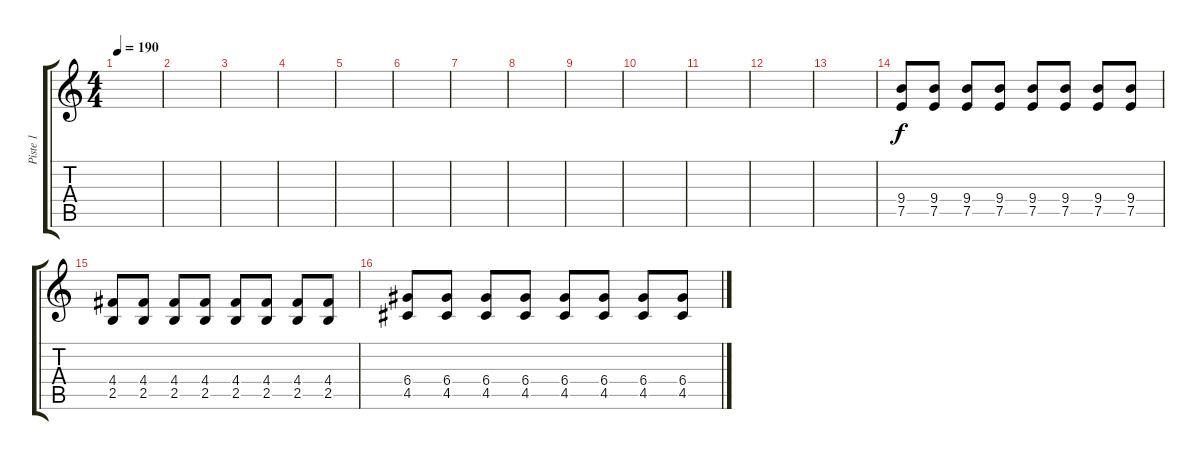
\track ("Piste 1" "Piste 1") {instrument distortionguitar}
\staff {score tabs}
\tuning (E4 B3 G3 D3 A2 E2) {hide}
\ts (4 4)
\tempo 190
\clef g2
\ks c
|
|
|
|
|
|
|
|
|
|
|
|
|
(9.4 7.5).8{instrument electricguitarmuted} (9.4 7.5).8 (9.4 7.5).8 (9.4 7.5).8 (9.4 7.5).8 (9.4 7.5).8 (9.4 7.5).8 (9.4 7.5).8 |
(4.4 2.5).8 (4.4 2.5).8 (4.4 2.5).8 (4.4 2.5).8 (4.4 2.5).8 (4.4 2.5).8 (4.4 2.5).8 (4.4 2.5).8 |
(6.4 4.5).8 (6.4 4.5).8 (6.4 4.5).8 (6.4 4.5).8 (6.4 4.5).8 (6.4 4.5).8 (6.4 4.5).8 (6.4 4.5).8
